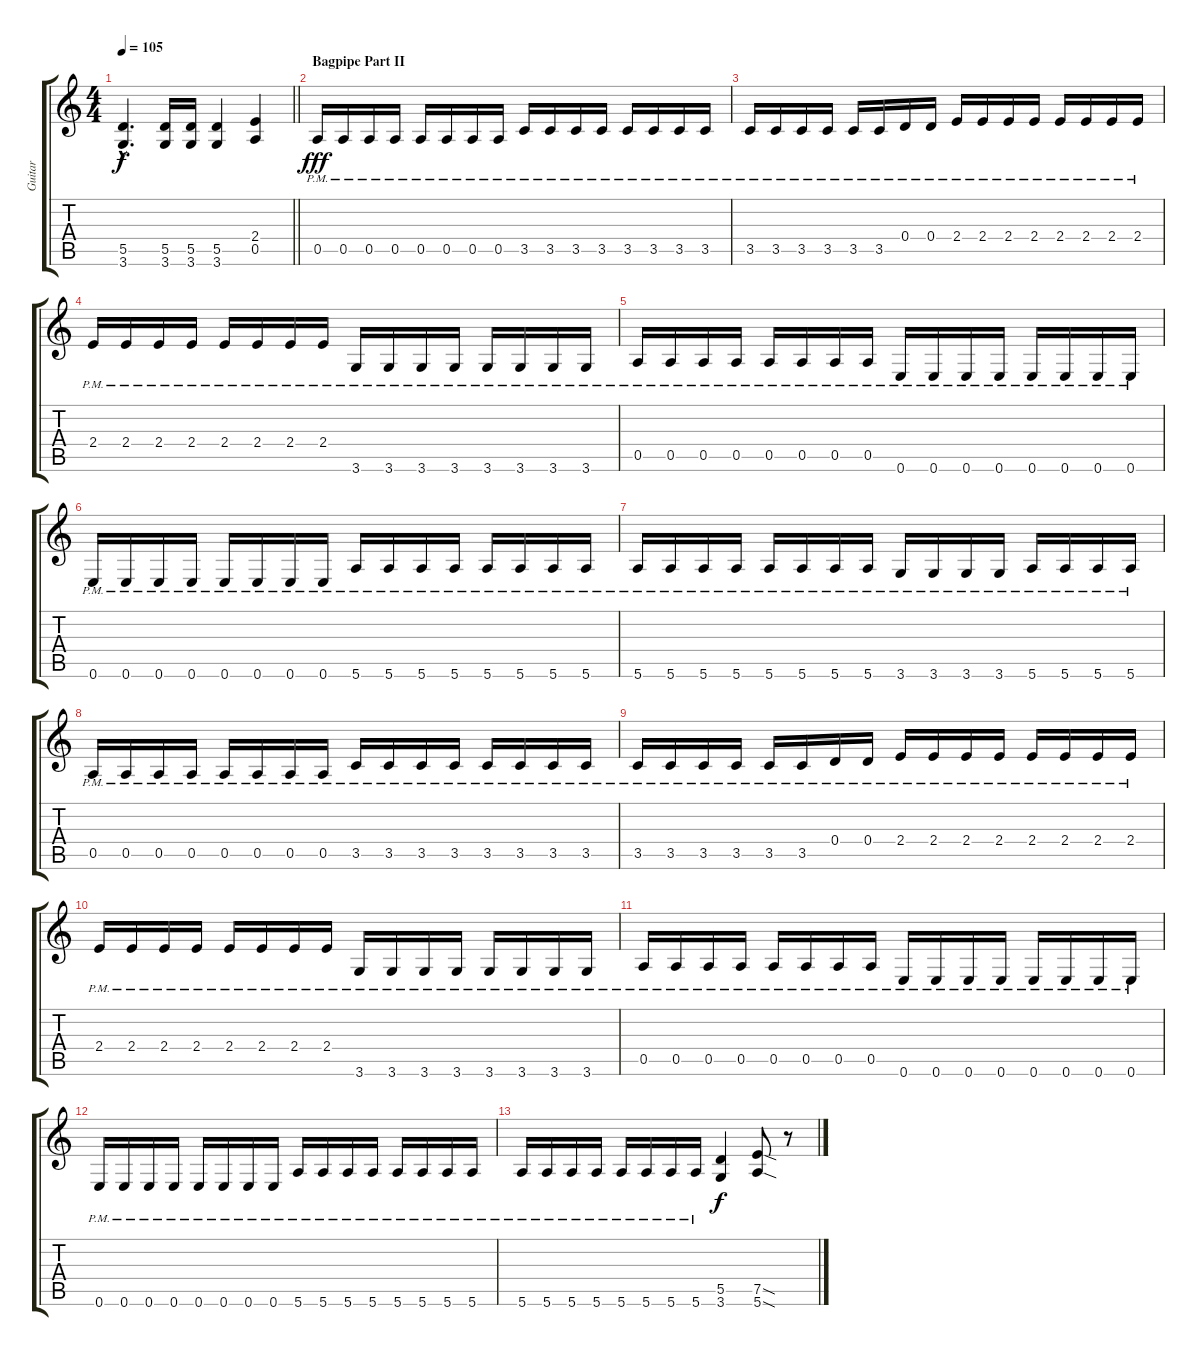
\track ("Guitar" "Guitar") {instrument overdrivenguitar}
\staff {score tabs}
\tuning (E4 B3 G3 D3 A2 E2) {hide}
\ts (4 4)
\tempo 105
\clef g2
\barLineRight lightlight
\ks c
(5.5{hac} 3.6{hac}).4{d dy f} (5.5 3.6).16 (5.5 3.6).16 (5.5 3.6).4 (2.4 0.5).4 |
\section ("" "Bagpipe Part II")
0.5{pm}.16{dy fff} 0.5{pm}.16 0.5{pm}.16 0.5{pm}.16 0.5{pm}.16 0.5{pm}.16 0.5{pm}.16 0.5{pm}.16 3.5{pm}.16 3.5{pm}.16 3.5{pm}.16 3.5{pm}.16 3.5{pm}.16 3.5{pm}.16 3.5{pm}.16 3.5{pm}.16 |
3.5{pm}.16 3.5{pm}.16 3.5{pm}.16 3.5{pm}.16 3.5{pm}.16 3.5{pm}.16 0.4{pm}.16 0.4{pm}.16 2.4{pm}.16 2.4{pm}.16 2.4{pm}.16 2.4{pm}.16 2.4{pm}.16 2.4{pm}.16 2.4{pm}.16 2.4{pm}.16 |
2.4{pm}.16 2.4{pm}.16 2.4{pm}.16 2.4{pm}.16 2.4{pm}.16 2.4{pm}.16 2.4{pm}.16 2.4{pm}.16 3.6{pm}.16 3.6{pm}.16 3.6{pm}.16 3.6{pm}.16 3.6{pm}.16 3.6{pm}.16 3.6{pm}.16 3.6{pm}.16 |
0.5{pm}.16 0.5{pm}.16 0.5{pm}.16 0.5{pm}.16 0.5{pm}.16 0.5{pm}.16 0.5{pm}.16 0.5{pm}.16 0.6{pm}.16 0.6{pm}.16 0.6{pm}.16 0.6{pm}.16 0.6{pm}.16 0.6{pm}.16 0.6{pm}.16 0.6{pm}.16 |
0.6{pm}.16 0.6{pm}.16 0.6{pm}.16 0.6{pm}.16 0.6{pm}.16 0.6{pm}.16 0.6{pm}.16 0.6{pm}.16 5.6{pm}.16 5.6{pm}.16 5.6{pm}.16 5.6{pm}.16 5.6{pm}.16 5.6{pm}.16 5.6{pm}.16 5.6{pm}.16 |
5.6{pm}.16 5.6{pm}.16 5.6{pm}.16 5.6{pm}.16 5.6{pm}.16 5.6{pm}.16 5.6{pm}.16 5.6{pm}.16 3.6{pm}.16 3.6{pm}.16 3.6{pm}.16 3.6{pm}.16 5.6{pm}.16 5.6{pm}.16 5.6{pm}.16 5.6{pm}.16 |
0.5{pm}.16 0.5{pm}.16 0.5{pm}.16 0.5{pm}.16 0.5{pm}.16 0.5{pm}.16 0.5{pm}.16 0.5{pm}.16 3.5{pm}.16 3.5{pm}.16 3.5{pm}.16 3.5{pm}.16 3.5{pm}.16 3.5{pm}.16 3.5{pm}.16 3.5{pm}.16 |
3.5{pm}.16 3.5{pm}.16 3.5{pm}.16 3.5{pm}.16 3.5{pm}.16 3.5{pm}.16 0.4{pm}.16 0.4{pm}.16 2.4{pm}.16 2.4{pm}.16 2.4{pm}.16 2.4{pm}.16 2.4{pm}.16 2.4{pm}.16 2.4{pm}.16 2.4{pm}.16 |
2.4{pm}.16 2.4{pm}.16 2.4{pm}.16 2.4{pm}.16 2.4{pm}.16 2.4{pm}.16 2.4{pm}.16 2.4{pm}.16 3.6{pm}.16 3.6{pm}.16 3.6{pm}.16 3.6{pm}.16 3.6{pm}.16 3.6{pm}.16 3.6{pm}.16 3.6{pm}.16 |
0.5{pm}.16 0.5{pm}.16 0.5{pm}.16 0.5{pm}.16 0.5{pm}.16 0.5{pm}.16 0.5{pm}.16 0.5{pm}.16 0.6{pm}.16 0.6{pm}.16 0.6{pm}.16 0.6{pm}.16 0.6{pm}.16 0.6{pm}.16 0.6{pm}.16 0.6{pm}.16 |
0.6{pm}.16 0.6{pm}.16 0.6{pm}.16 0.6{pm}.16 0.6{pm}.16 0.6{pm}.16 0.6{pm}.16 0.6{pm}.16 5.6{pm}.16 5.6{pm}.16 5.6{pm}.16 5.6{pm}.16 5.6{pm}.16 5.6{pm}.16 5.6{pm}.16 5.6{pm}.16 |
5.6{pm}.16 5.6{pm}.16 5.6{pm}.16 5.6{pm}.16 5.6{pm}.16 5.6{pm}.16 5.6{pm}.16 5.6{pm}.16 (5.5 3.6).4{dy f} (7.5{sod} 5.6{sod}).8 r.8
